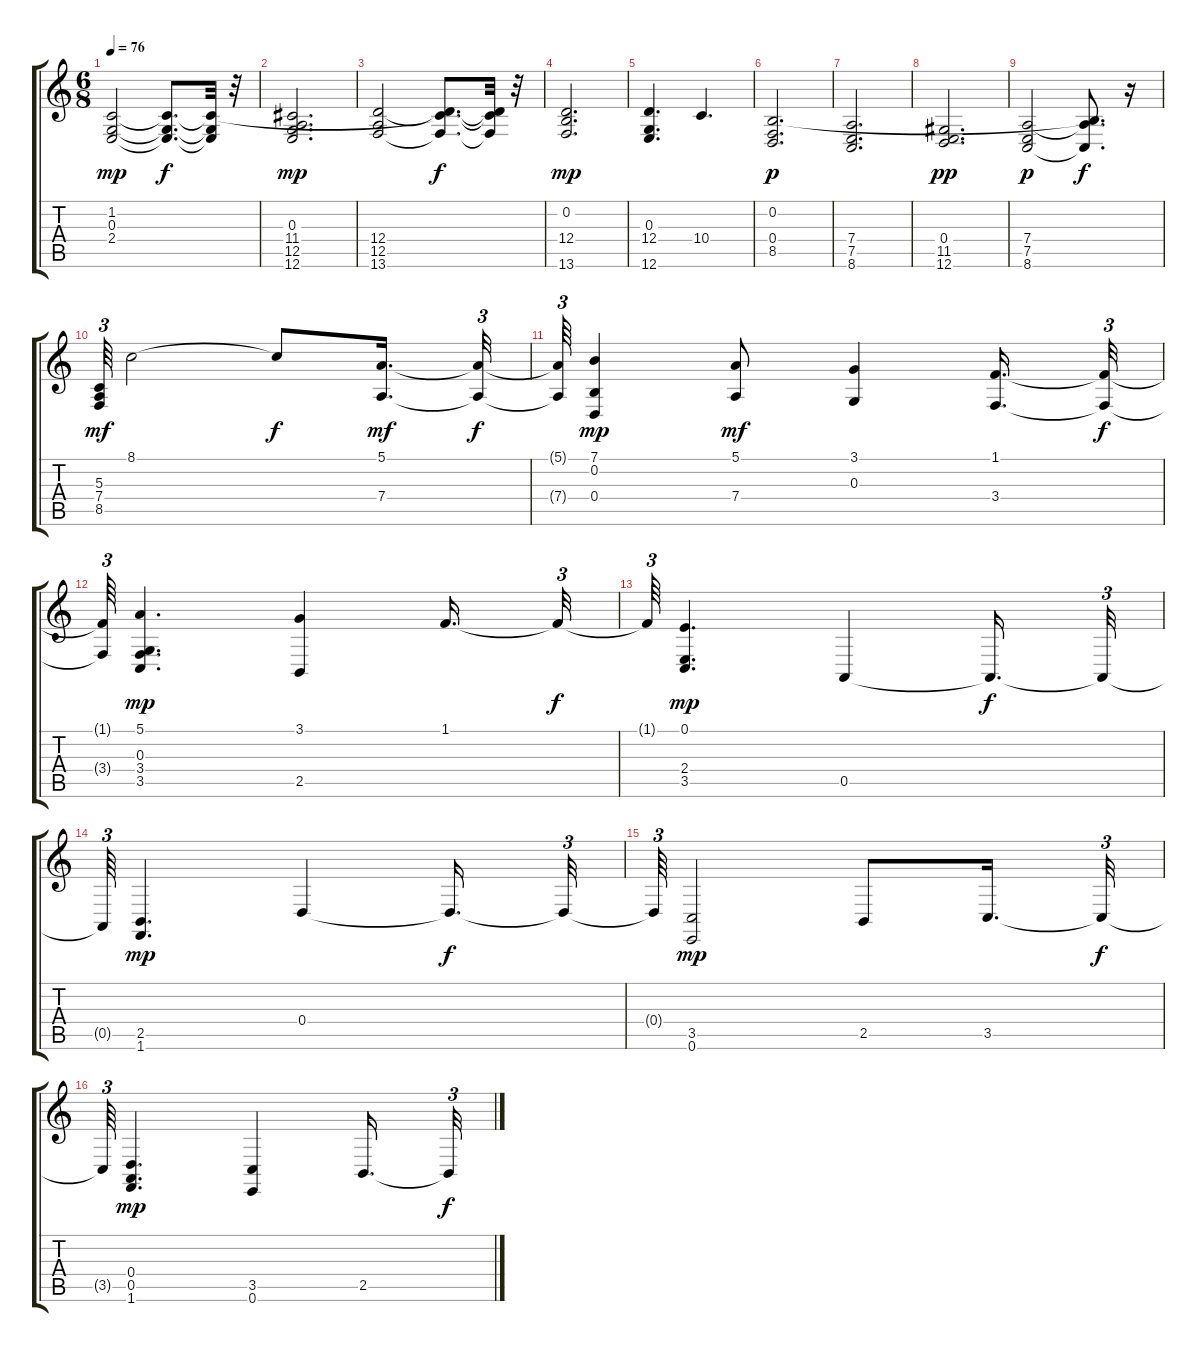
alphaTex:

\track "" {instrument choiraahs}
\staff {score tabs}
\tuning (E4 B3 G3 D3 A2 E2) {hide}
\ts (6 8)
\tempo 76
\clef g2
\ks c
(1.2 0.3 2.4).2{dy mp} (1.2{t} 0.3{t} 2.4{t}).8{d dy f} (1.2{t} 0.3{t} 2.4{t}).32 r.32 |
(0.3 11.4 12.5 12.6).2{d dy mp} |
(12.4 12.5 13.6).2 (1.2{t} 12.4{t} 13.6{t}).8{d dy f} (1.2{t} 12.4{t} 13.6{t}).32 r.32 |
(0.2 12.4 13.6).2{d dy mp} |
(0.3 12.4 12.6).4{d} 10.4.4{d} |
(0.2 0.4 8.5).2{d dy p} |
(7.4 7.5 8.6).2{d} |
(0.4 11.5 12.6).2{d dy pp} |
(7.4 7.5 8.6).2{dy p} (0.2{t} 7.4{t} 8.6{t}).8{d dy f} r.16 |
(5.3 7.4 8.5).64{tu (3 2) dy mf} 8.1.2 8.1{t}.8{dy f} (5.1 7.4).16{d dy mf} (5.1{t} 7.4{t}).32{tu (3 2) dy f} |
(5.1{t} 7.4{t}).64{tu (3 2)} (7.1 0.2 0.4).4{dy mp} (5.1 7.4).8{dy mf} (3.1 0.3).4 (1.1 3.4).16{d} (1.1{t} 3.4{t}).32{tu (3 2) dy f} |
(1.1{t} 3.4{t}).64{tu (3 2)} (5.1 0.3 3.4 3.5).4{d dy mp} (3.1 2.5).4 1.1.16{d} 1.1{t}.32{tu (3 2) dy f} |
1.1{t}.64{tu (3 2)} (0.1 2.4 3.5).4{d dy mp} 0.5.4 0.5{t}.16{d dy f} 0.5{t}.32{tu (3 2)} |
0.5{t}.64{tu (3 2)} (2.5 1.6).4{d dy mp} 0.4.4 0.4{t}.16{d dy f} 0.4{t}.32{tu (3 2)} |
0.4{t}.64{tu (3 2)} (3.5 0.6).2{dy mp} 2.5.8 3.5.16{d} 3.5{t}.32{tu (3 2) dy f} |
3.5{t}.64{tu (3 2)} (0.4 0.5 1.6).4{d dy mp} (3.5 0.6).4 2.5.16{d} 2.5{t}.32{tu (3 2) dy f}
